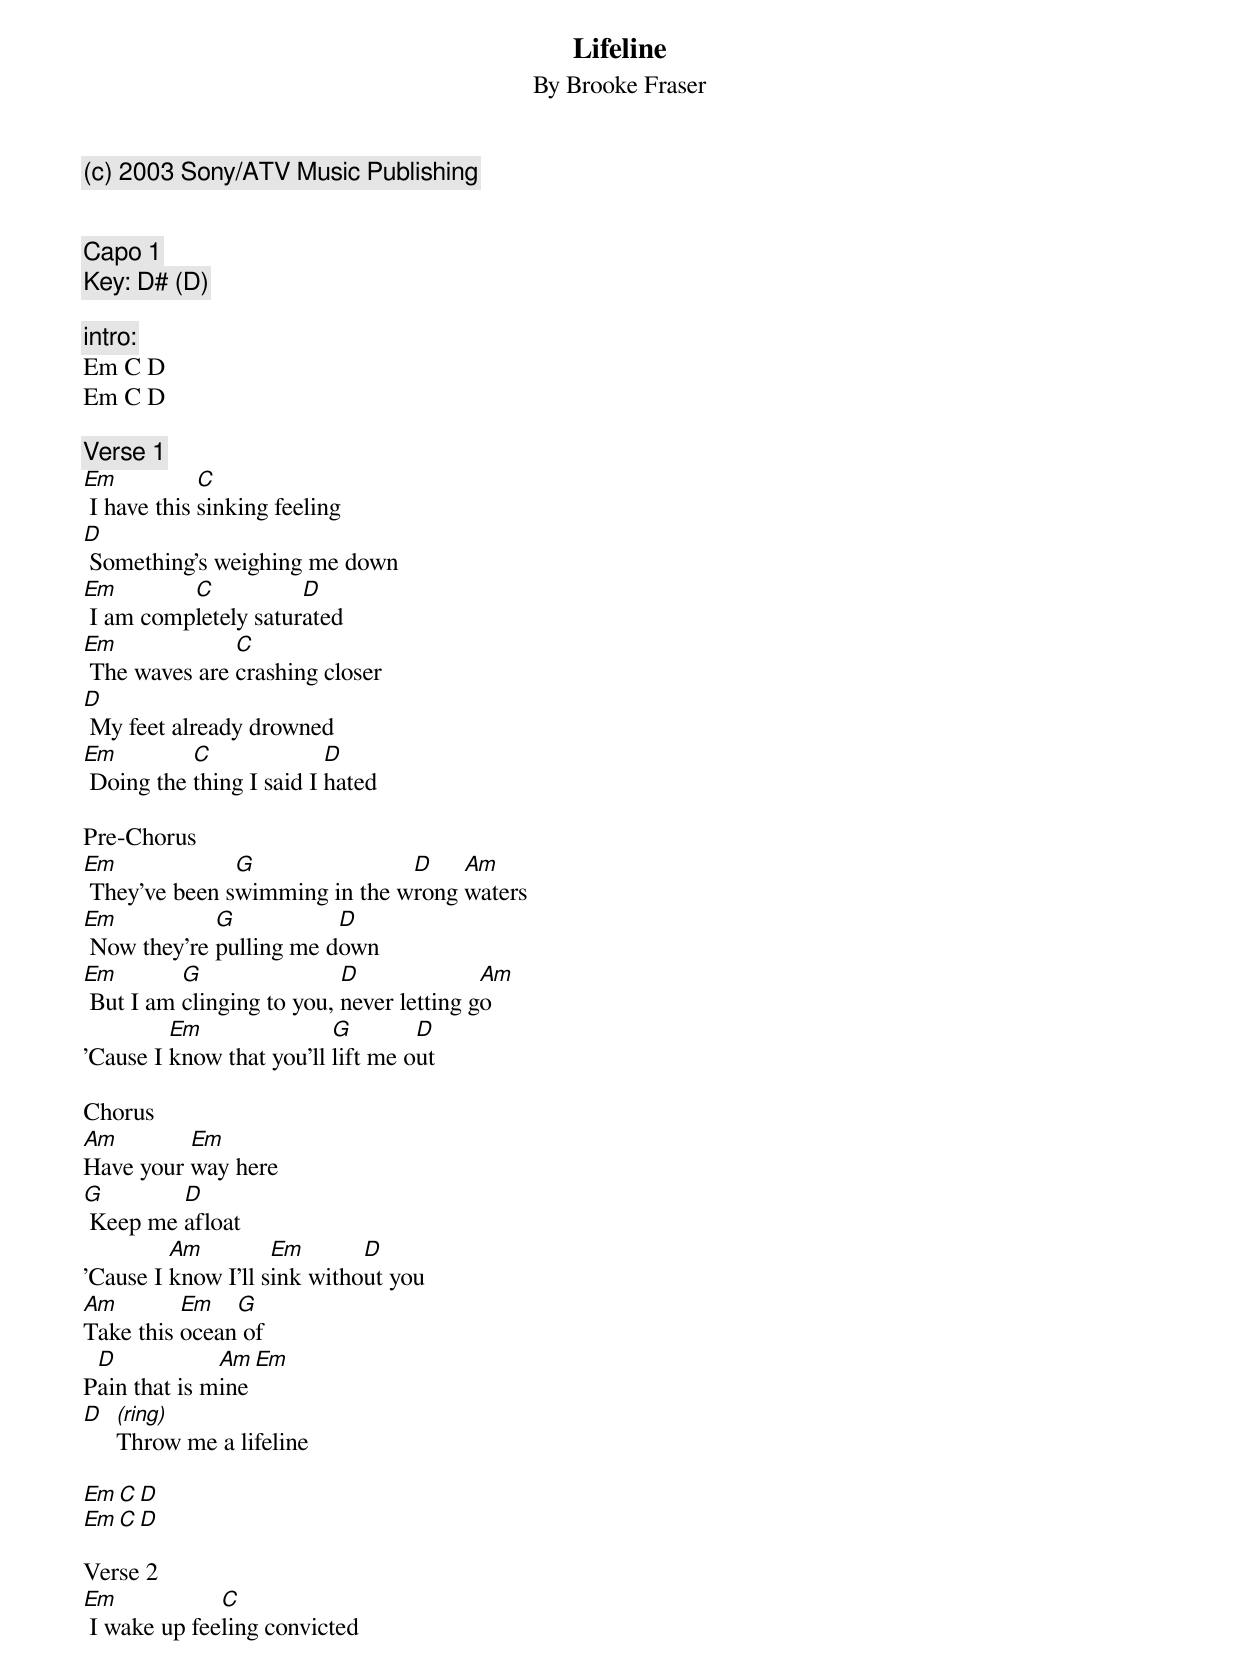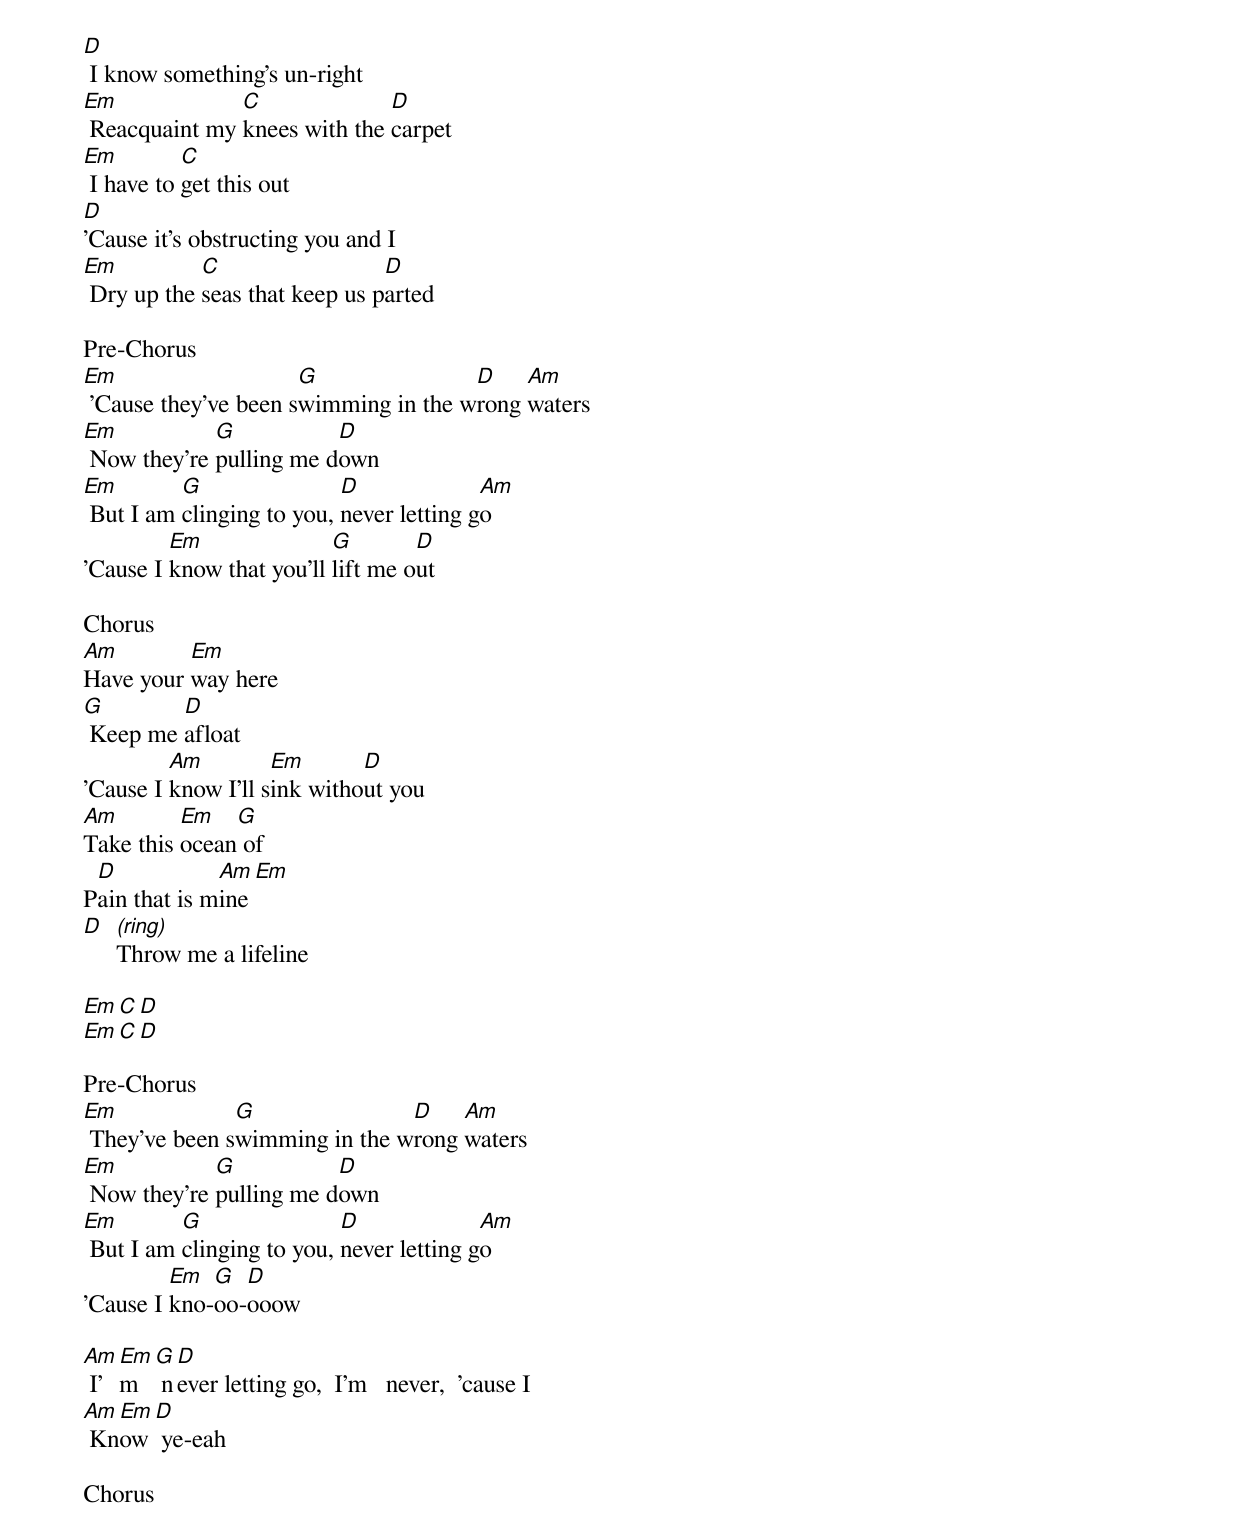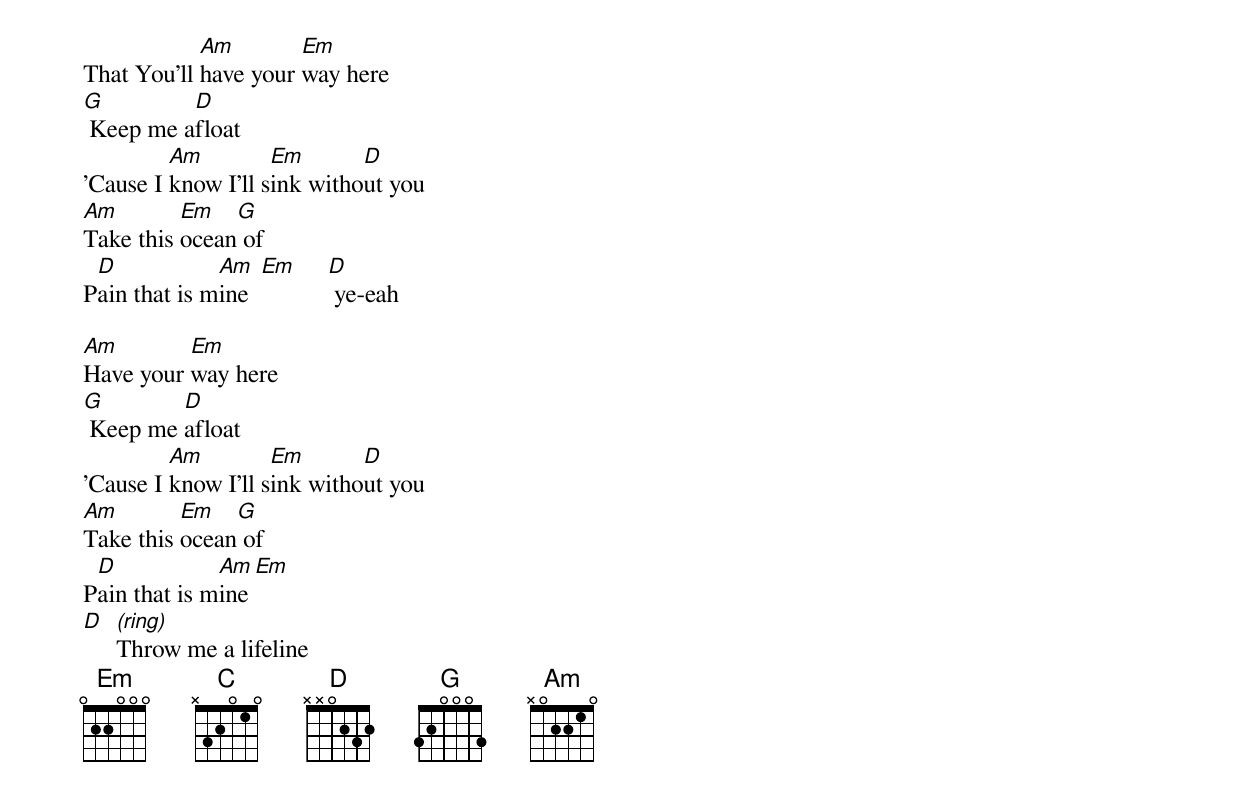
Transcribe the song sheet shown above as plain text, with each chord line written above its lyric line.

Lifeline
By Brooke Fraser

(c) 2003 Sony/ATV Music Publishing


Capo 1
Key: D# (D)

intro:
Em C D
Em C D

Verse 1
Em           C
 I have this sinking feeling
D
 Something's weighing me down
Em        C           D
 I am completely saturated
Em             C
 The waves are crashing closer
D
 My feet already drowned
Em         C              D
 Doing the thing I said I hated

Pre-Chorus
Em             G               D    Am
 They've been swimming in the wrong waters
Em           G           D
 Now they're pulling me down
Em        G                D              Am
 But I am clinging to you, never letting go
         Em               G        D
'Cause I know that you'll lift me out

Chorus
Am        Em
Have your way here
G        D
 Keep me afloat
         Am         Em       D
'Cause I know I'll sink without you
Am        Em   G
Take this ocean of
 D            Am  Em
Pain that is mine
D (ring)
  Throw me a lifeline

Em C D
Em C D

Verse 2
Em            C
 I wake up feeling convicted
D
 I know something's un-right
Em             C              D
 Reacquaint my knees with the carpet
Em         C
 I have to get this out
D
'Cause it's obstructing you and I
Em          C                  D
 Dry up the seas that keep us parted

Pre-Chorus
Em                    G               D    Am
 'Cause they've been swimming in the wrong waters
Em           G           D
 Now they're pulling me down
Em        G                D              Am
 But I am clinging to you, never letting go
         Em               G        D
'Cause I know that you'll lift me out

Chorus
Am        Em
Have your way here
G        D
 Keep me afloat
         Am         Em       D
'Cause I know I'll sink without you
Am        Em   G
Take this ocean of
 D            Am  Em
Pain that is mine
D (ring)
  Throw me a lifeline

Em C D
Em C D

Pre-Chorus
Em             G               D    Am
 They've been swimming in the wrong waters
Em           G           D
 Now they're pulling me down
Em        G                D              Am
 But I am clinging to you, never letting go
         Em  G  D
'Cause I kno-oo-ooow

Am Em G D
 I'm   never letting go,  I'm   never,  'cause I
Am Em D
 Know  ye-eah

Chorus
            Am        Em
That You'll have your way here
G         D
 Keep me afloat
         Am         Em       D
'Cause I know I'll sink without you
Am        Em   G
Take this ocean of
 D            Am   Em   D
Pain that is mine        ye-eah

Am        Em
Have your way here
G        D
 Keep me afloat
         Am         Em       D
'Cause I know I'll sink without you
Am        Em   G
Take this ocean of
 D            Am  Em
Pain that is mine
D (ring)
  Throw me a lifeline
